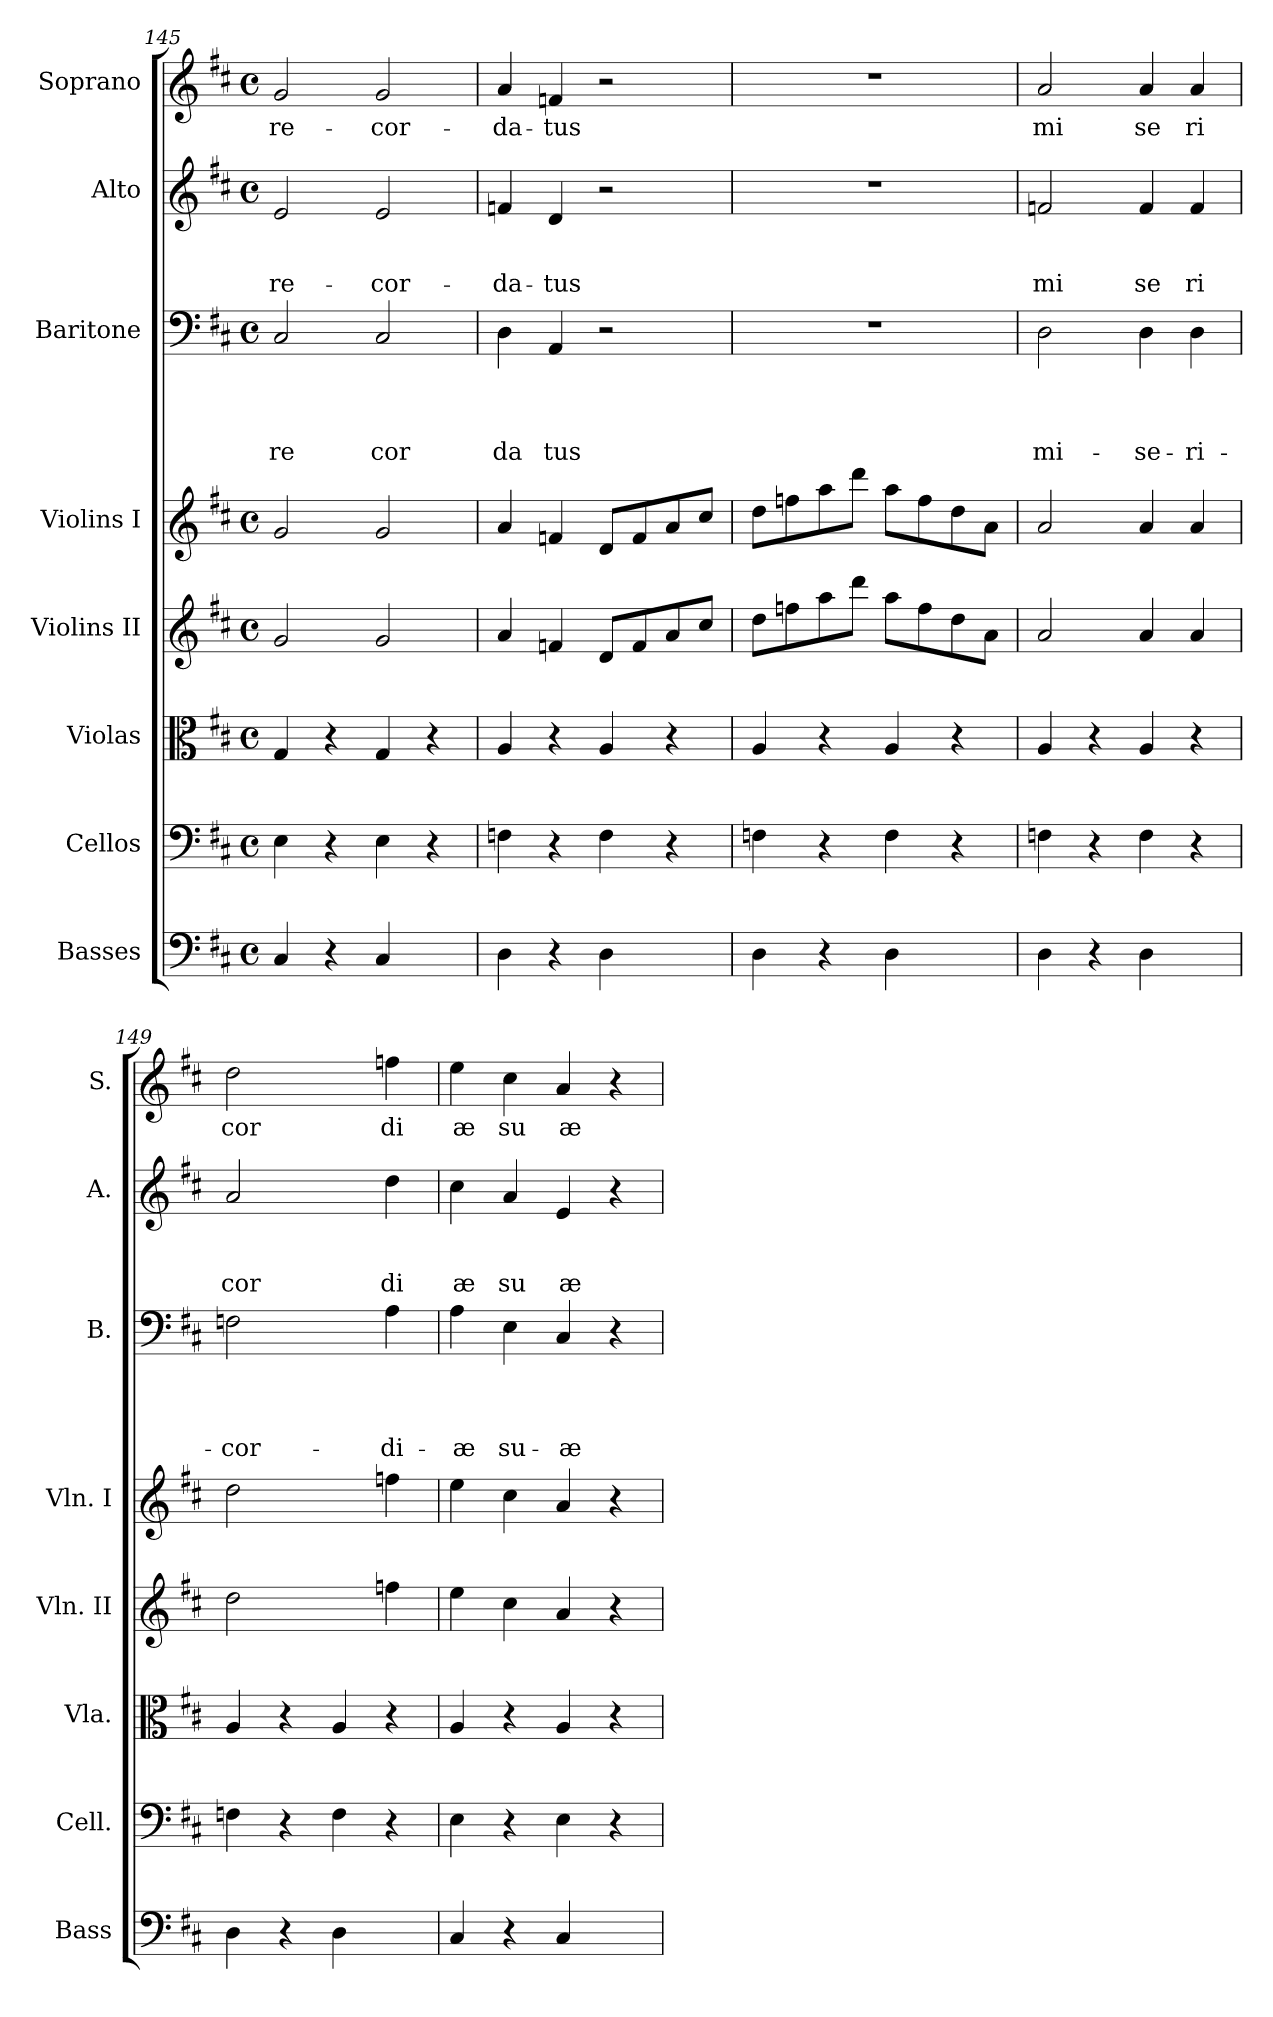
**kern	**kern	**kern	**kern	**kern	**kern	**text	**text	**text	**text	**kern	**text	**text	**text	**kern	**text
*part8	*part7	*part6	*part5	*part4	*part3	*part3	*part3	*part3	*part3	*part2	*part2	*part2	*part2	*part1	*part1
*staff8	*staff7	*staff6	*staff5	*staff4	*staff3	*staff3	*staff3	*staff3	*staff3	*staff2	*staff2	*staff2	*staff2	*staff1	*staff1
*I"Basses	*I"Cellos	*I"Violas	*I"Violins II	*I"Violins I	*I"Baritone	*	*	*	*	*I"Alto	*	*	*	*I"Soprano	*
*I'Bass	*I'Cell.	*I'Vla.	*I'Vln. II	*I'Vln. I	*I'B.	*	*	*	*	*I'A.	*	*	*	*I'S.	*
*clefF4	*clefF4	*clefC3	*clefG2	*clefG2	*clefF4	*	*	*	*	*clefG2	*	*	*	*clefG2	*
*ITrd7c12	*	*	*	*	*	*	*	*	*	*	*	*	*	*	*
*k[f#c#]	*k[f#c#]	*k[f#c#]	*k[f#c#]	*k[f#c#]	*k[f#c#]	*	*	*	*	*k[f#c#]	*	*	*	*k[f#c#]	*
*D:	*D:	*D:	*D:	*D:	*D:	*	*	*	*	*D:	*	*	*	*D:	*
*M4/4	*M4/4	*M4/4	*M4/4	*M4/4	*M4/4	*	*	*	*	*M4/4	*	*	*	*M4/4	*
*met(c)	*met(c)	*met(c)	*met(c)	*met(c)	*met(c)	*	*	*	*	*met(c)	*	*	*	*met(c)	*
=145	=145	=145	=145	=145	=145	=145	=145	=145	=145	=145	=145	=145	=145	=145	=145
!	!	!	!	!	!	!	!	!	!LO:LY:b	!	!	!	!LO:LY:b	!	!LO:LY:b
4CC#/	4E\	4G/	2g/	2g/	2C#/	.	.	.	re	2e/	.	.	re-	2g/	re-
4r	4r	4r	.	.	.	.	.	.	.	.	.	.	.	.	.
!	!	!	!	!	!	!	!	!	!LO:LY:b	!	!	!	!LO:LY:b	!	!LO:LY:b
4CC#/	4E\	4G/	2g/	2g/	2C#/	.	.	.	cor	2e/	.	.	-cor-	2g/	-cor-
4ryy	4r	4r	.	.	.	.	.	.	.	.	.	.	.	.	.
=146	=146	=146	=146	=146	=146	=146	=146	=146	=146	=146	=146	=146	=146	=146	=146
!	!	!	!	!	!	!	!	!	!LO:LY:b	!	!	!	!LO:LY:b	!	!LO:LY:b
4DD\	4Fn\	4A/	4a/	4a/	4D\	.	.	.	da	4fn/	.	.	-da-	4a/	-da-
!	!	!	!	!	!	!	!	!	!LO:LY:b	!	!	!	!LO:LY:b	!	!LO:LY:b
4r	4r	4r	4fn/	4fn/	4AA/	.	.	.	tus	4d/	.	.	-tus	4fn/	-tus
4DD\	4F\	4A/	8d/L	8d/L	2r	.	.	.	.	2r	.	.	.	2r	.
.	.	.	8f/	8f/	.	.	.	.	.	.	.	.	.	.	.
4ryy	4r	4r	8a/	8a/	.	.	.	.	.	.	.	.	.	.	.
.	.	.	8cc#/J	8cc#/J	.	.	.	.	.	.	.	.	.	.	.
=147	=147	=147	=147	=147	=147	=147	=147	=147	=147	=147	=147	=147	=147	=147	=147
4DD\	4Fn\	4A/	8dd\L	8dd\L	1r	.	.	.	.	1r	.	.	.	1r	.
.	.	.	8ffn\	8ffn\	.	.	.	.	.	.	.	.	.	.	.
4r	4r	4r	8aa\	8aa\	.	.	.	.	.	.	.	.	.	.	.
.	.	.	8ddd\J	8ddd\J	.	.	.	.	.	.	.	.	.	.	.
4DD\	4F\	4A/	8aa\L	8aa\L	.	.	.	.	.	.	.	.	.	.	.
.	.	.	8ff\	8ff\	.	.	.	.	.	.	.	.	.	.	.
4ryy	4r	4r	8dd\	8dd\	.	.	.	.	.	.	.	.	.	.	.
.	.	.	8a\J	8a\J	.	.	.	.	.	.	.	.	.	.	.
!!LO:LB:g=z
=148	=148	=148	=148	=148	=148	=148	=148	=148	=148	=148	=148	=148	=148	=148	=148
!	!	!	!	!	!	!	!	!	!LO:LY:b	!	!	!	!LO:LY:b	!	!LO:LY:b
4DD\	4Fn\	4A/	2a/	2a/	2D\	.	.	.	mi-	2fn/	.	.	mi	2a/	mi
4r	4r	4r	.	.	.	.	.	.	.	.	.	.	.	.	.
!	!	!	!	!	!	!	!	!	!LO:LY:b	!	!	!	!LO:LY:b	!	!LO:LY:b
4DD\	4F\	4A/	4a/	4a/	4D\	.	.	.	-se-	4f/	.	.	se	4a/	se
!	!	!	!	!	!	!	!	!	!LO:LY:b:rj	!	!	!	!LO:LY:b:rj	!	!LO:LY:b:rj
4ryy	4r	4r	4a/	4a/	4D\	.	.	.	-ri-	4f/	.	.	ri	4a/	ri
=149	=149	=149	=149	=149	=149	=149	=149	=149	=149	=149	=149	=149	=149	=149	=149
!	!	!	!	!	!	!	!	!	!LO:LY:b	!	!	!	!LO:LY:b	!	!LO:LY:b
4DD\	4Fn\	4A/	2dd\	2dd\	2Fn\	.	.	.	-cor-	2a/	.	.	cor	2dd\	cor
4r	4r	4r	.	.	.	.	.	.	.	.	.	.	.	.	.
4DD\	4F\	4A/	4ryy	4ryy	4ryy	.	.	.	.	4ryy	.	.	.	4ryy	.
!	!	!	!	!	!	!	!	!	!LO:LY:b	!	!	!	!LO:LY:b	!	!LO:LY:b
4ryy	4r	4r	4ffn\	4ffn\	4A\	.	.	.	-di-	4dd\	.	.	di	4ffn\	di
=150	=150	=150	=150	=150	=150	=150	=150	=150	=150	=150	=150	=150	=150	=150	=150
!	!	!	!	!	!	!	!	!	!LO:LY:b:rj	!	!	!	!LO:LY:b:rj	!	!LO:LY:b:rj
4CC#/	4E\	4A/	4ee\	4ee\	4A\	.	.	.	-æ	4cc#\	.	.	æ	4ee\	æ
!	!	!	!	!	!	!	!	!	!LO:LY:b	!	!	!	!LO:LY:b	!	!LO:LY:b
4r	4r	4r	4cc#\	4cc#\	4E\	.	.	.	su-	4a/	.	.	su	4cc#\	su
!	!	!	!	!	!	!	!	!	!LO:LY:b:rj	!	!	!	!LO:LY:b:rj	!	!LO:LY:b:rj
4CC#/	4E\	4A/	4a/	4a/	4C#/	.	.	.	-æ	4e/	.	.	æ	4a/	æ
4ryy	4r	4r	4r	4r	4r	.	.	.	.	4r	.	.	.	4r	.
=	=	=	=	=	=	=	=	=	=	=	=	=	=	=	=
*-	*-	*-	*-	*-	*-	*-	*-	*-	*-	*-	*-	*-	*-	*-	*-
